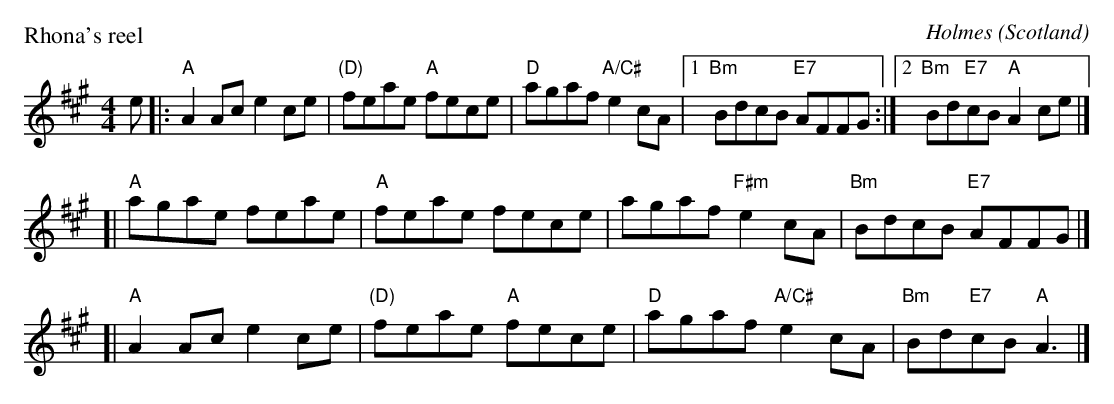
X:1
P: Rhona's reel
C:Holmes
O:Scotland
M:4/4
L:1/8
K:A
e \
|: "A"A2Ac e2ce | "(D)"feae "A"fece | "D"agaf "A/C#"e2cA |1 "Bm"BdcB "E7"AFFG :|2 "Bm"Bd"E7"cB "A"A2ce |]
[| "A"agae feae |  "A" feae    fece |    agaf "F#m" e2cA |  "Bm"BdcB "E7"AFFG |]
[| "A"A2Ac e2ce | "(D)"feae "A"fece | "D"agaf "A/C#"e2cA |  "Bm"Bd"E7"cB "A"A3   |]
